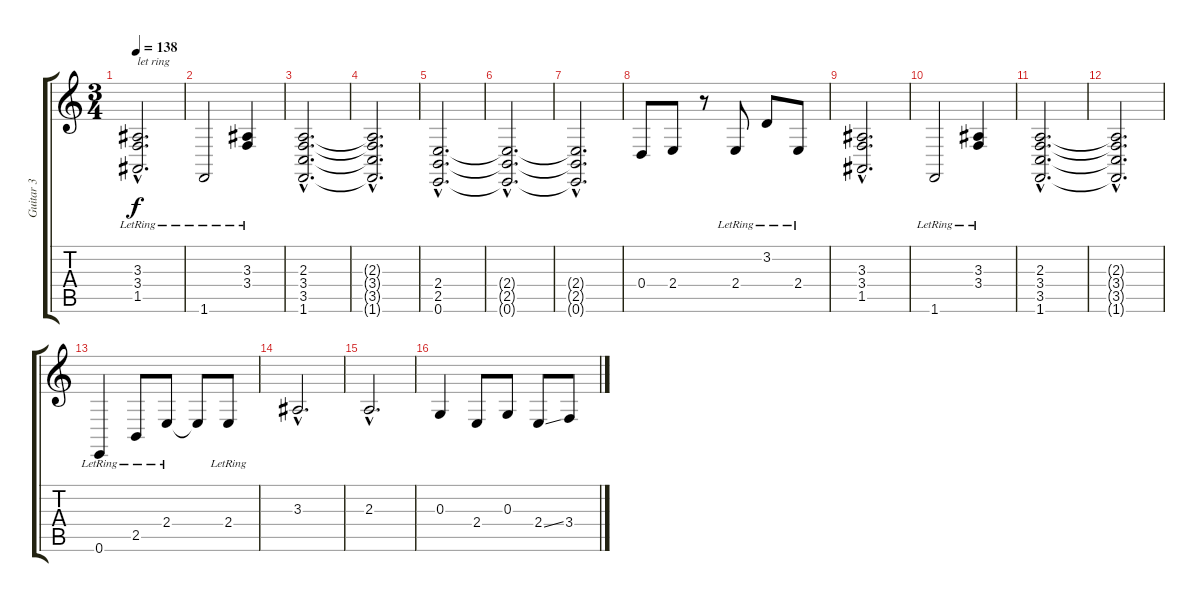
\track ("Guitar 3" "Guitar 3") {instrument acousticgrandpiano}
\staff {score tabs}
\tuning (E4 B3 G3 D3 A2 E2) {hide}
\ts (3 4)
\tempo 138
\clef g2
\ks c
(3.3{hac lr} 3.4{hac lr} 1.5{hac lr}).2{d txt "let ring" dy f} |
1.6{lr}.2 (3.3{lr} 3.4{lr}).4 |
(2.3{hac} 3.4{hac} 3.5{hac} 1.6{hac}).2{d} |
(2.3{hac t} 3.4{hac t} 3.5{hac t} 1.6{hac t}).2{d} |
(2.4{hac} 2.5{hac} 0.6{hac}).2{d} |
(2.4{hac t} 2.5{hac t} 0.6{hac t}).2{d} |
(2.4{hac t} 2.5{hac t} 0.6{hac t}).2{d} |
0.4.8 2.4.8 r.8 2.4{lr}.8 3.2{lr}.8 2.4{lr}.8 |
(3.3{hac} 3.4{hac} 1.5{hac}).2{d} |
1.6{lr}.2 (3.3{lr} 3.4{lr}).4 |
(2.3{hac} 3.4{hac} 3.5{hac} 1.6{hac}).2{d} |
(2.3{hac t} 3.4{hac t} 3.5{hac t} 1.6{hac t}).2{d} |
0.6{lr}.4 2.5{lr}.8 2.4{lr}.8 2.4{t}.8 2.4{lr}.8 |
3.3{hac}.2{d} |
2.3{hac}.2{d} |
0.3.4 2.4.8 0.3.8 2.4{ss}.8 3.4.8
